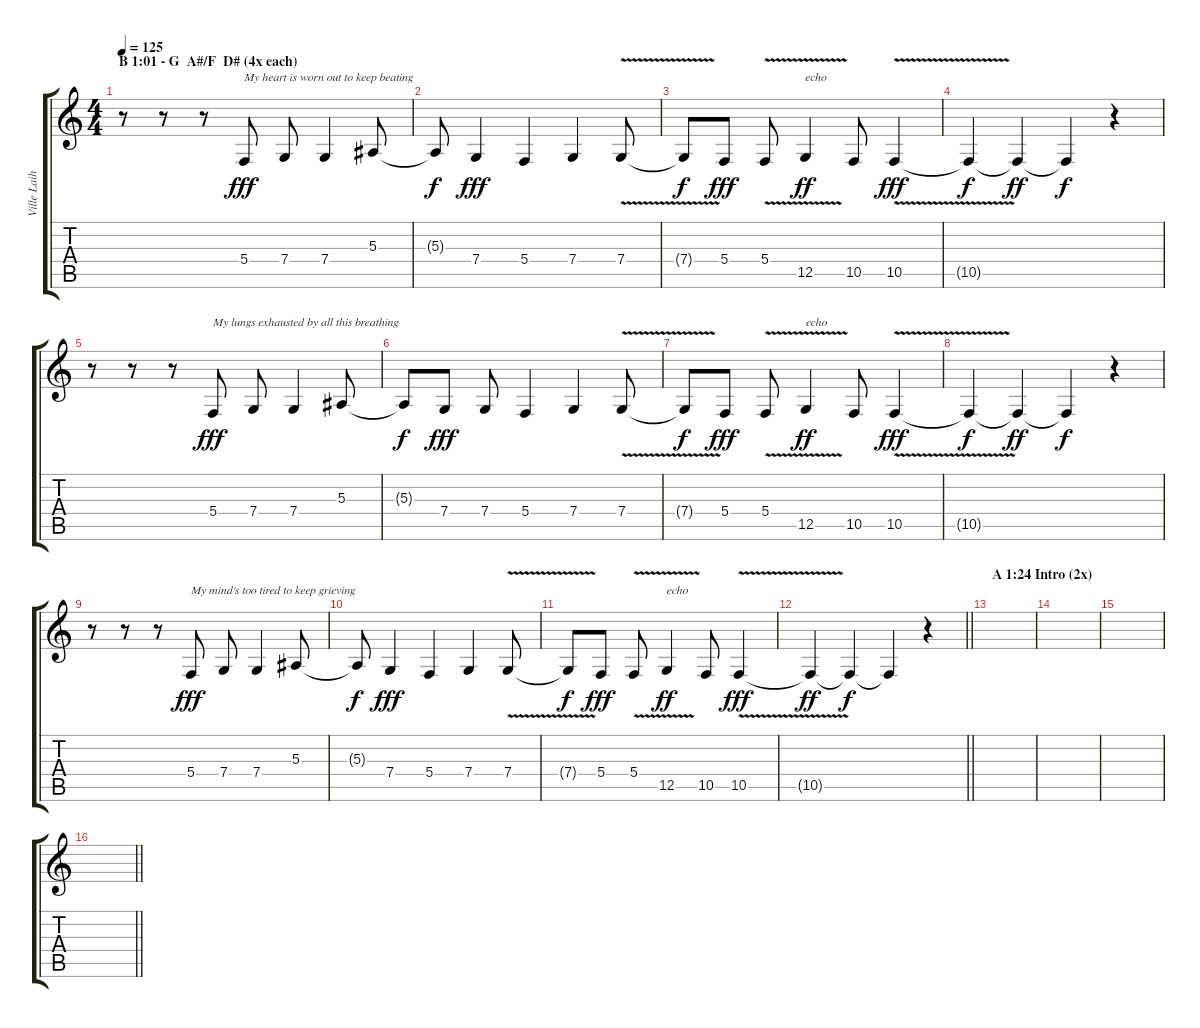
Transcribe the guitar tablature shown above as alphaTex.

\track ("Ville Laihiala (Vocals)" "Ville Laih") {instrument trumpet}
\staff {score tabs}
\tuning (D4 A3 F3 C3 G2 D2) {hide}
\ts (4 4)
\section ("" "B 1:01 - G  A#/F  D# (4x each)")
\tempo 125
\clef g2
\ks c
r.8{dy f} r.8 r.8 5.4.8{txt "My heart is worn out to keep beating " dy fff} 7.4.8 7.4.4 5.3.8 |
5.3{t}.8{dy f} 7.4.4{dy fff} 5.4.4 7.4.4 7.4{v}.8 |
7.4{t}.8{dy f} 5.4.8{dy fff} 5.4{v}.8 12.5{v}.4{txt "echo" dy ff} 10.5.8 10.5{v}.4{dy fff} |
10.5{t}.4{dy f} 10.5{t}.4{dy ff} 10.5{t}.4{dy f} r.4 |
r.8 r.8 r.8 5.4.8{txt "My lungs exhausted by all this breathing " dy fff} 7.4.8 7.4.4 5.3.8 |
5.3{t}.8{dy f} 7.4.8{dy fff} 7.4.8 5.4.4 7.4.4 7.4{v}.8 |
7.4{t}.8{dy f} 5.4.8{dy fff} 5.4{v}.8 12.5{v}.4{txt "echo" dy ff} 10.5.8 10.5{v}.4{dy fff} |
10.5{t}.4{dy f} 10.5{t}.4{dy ff} 10.5{t}.4{dy f} r.4 |
r.8 r.8 r.8 5.4.8{txt "My mind's too tired to keep grieving " dy fff} 7.4.8 7.4.4 5.3.8 |
5.3{t}.8{dy f} 7.4.4{dy fff} 5.4.4 7.4.4 7.4{v}.8 |
7.4{t}.8{dy f} 5.4.8{dy fff} 5.4{v}.8 12.5{v}.4{txt "echo" dy ff} 10.5.8 10.5{v}.4{dy fff} |
\barLineRight lightlight
10.5{t}.4{dy ff} 10.5{t}.4{dy f} 10.5{t}.4 r.4 |
\section ("" "A 1:24 Intro (2x)")
|
|
|
\barLineRight lightlight
